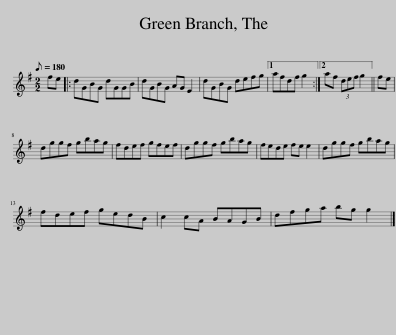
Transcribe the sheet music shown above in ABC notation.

X:1
L:1/8
Q:1/8=180
M:2/2
I:linebreak $
K:G
V:1 treble
V:1
 fe |: dGBG dGGB | dGBG AG E2 | dGBG defg |1 afdf g2 :|2 %5
 af (3def g2 || fe |$ dggf gbag | fdef gfef | dggf gbag | %10
 fede fe e2 | dggf gbag |$ fdef gedB | c2 cA BAGB | dfga bg g2 |] %15
